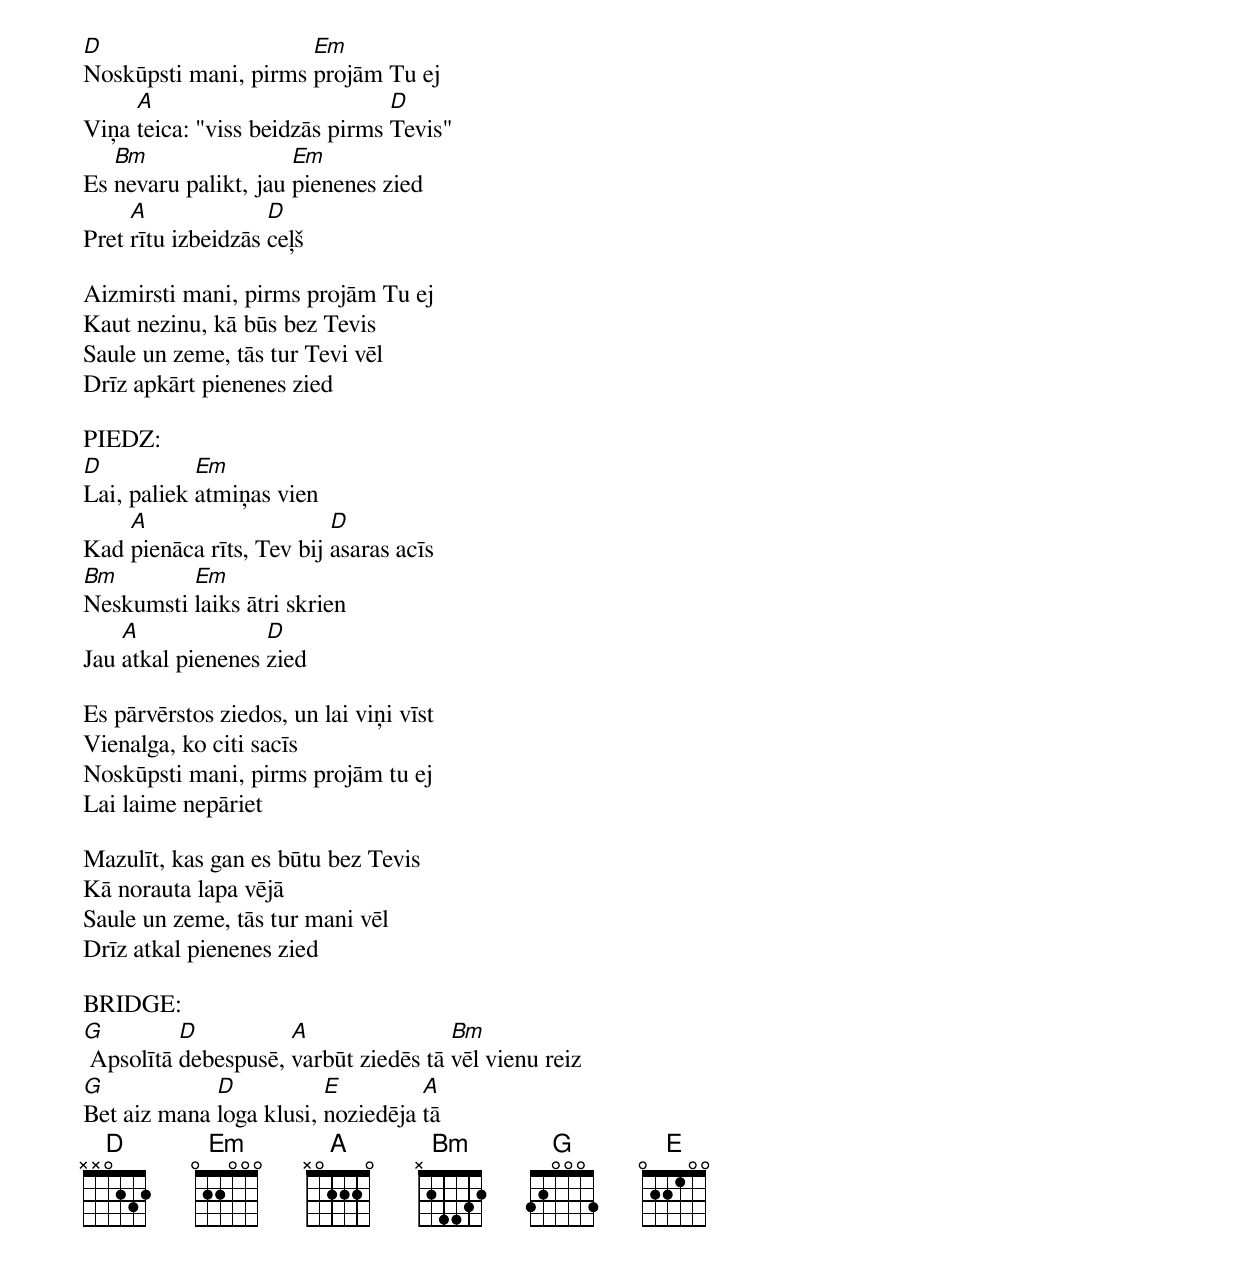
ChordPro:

[D]Noskūpsti mani, pirms [Em]projām Tu ej
Viņa [A]teica: "viss beidzās pirms [D]Tevis"
Es [Bm]nevaru palikt, jau [Em]pienenes zied
Pret [A]rītu izbeidzās [D]ceļš

Aizmirsti mani, pirms projām Tu ej
Kaut nezinu, kā būs bez Tevis
Saule un zeme, tās tur Tevi vēl
Drīz apkārt pienenes zied

PIEDZ:
[D]Lai, paliek [Em]atmiņas vien
Kad [A]pienāca rīts, Tev bij [D]asaras acīs
[Bm]Neskumsti [Em]laiks ātri skrien
Jau [A]atkal pienenes [D]zied

Es pārvērstos ziedos, un lai viņi vīst
Vienalga, ko citi sacīs
Noskūpsti mani, pirms projām tu ej
Lai laime nepāriet

Mazulīt, kas gan es būtu bez Tevis
Kā norauta lapa vējā
Saule un zeme, tās tur mani vēl
Drīz atkal pienenes zied

BRIDGE:
[G] Apsolītā [D]debespusē, [A]varbūt ziedēs tā [Bm]vēl vienu reiz
[G]Bet aiz mana [D]loga klusi, [E]noziedēja [A]tā
